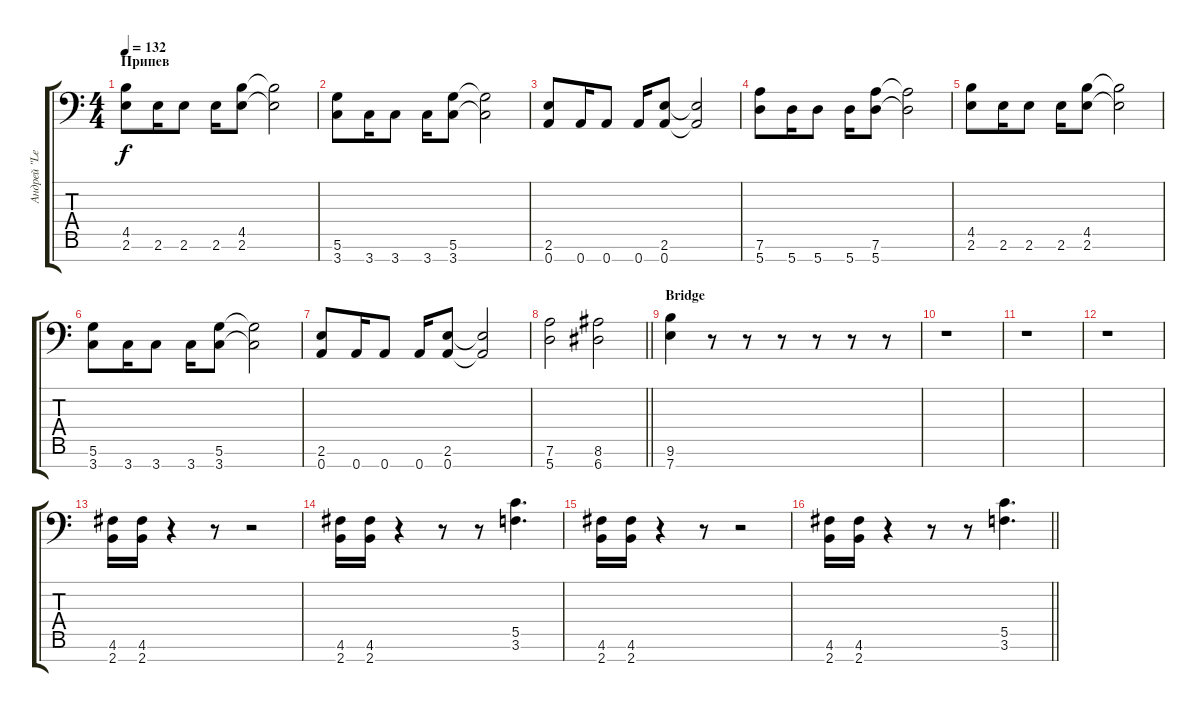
\track ("Андрей \"Leo\" Леонтьев" "Андрей \"Le") {instrument overdrivenguitar}
\staff {score tabs}
\tuning (D4 A3 F3 C3 G2 D2 A1) {hide}
\ts (4 4)
\section ("" "Припев")
\tempo 132
\clef f4
\ks c
(4.5 2.6).8{dy f instrument overdrivenguitar} 2.6.16 2.6.8 2.6.16 (4.5 2.6).8 (4.5{t} 2.6{t}).2 |
(5.6 3.7).8 3.7.16 3.7.8 3.7.16 (5.6 3.7).8 (5.6{t} 3.7{t}).2 |
(2.6 0.7).8 0.7.16 0.7.8 0.7.16 (2.6 0.7).8 (2.6{t} 0.7{t}).2 |
(7.6 5.7).8 5.7.16 5.7.8 5.7.16 (7.6 5.7).8 (7.6{t} 5.7{t}).2 |
(4.5 2.6).8 2.6.16 2.6.8 2.6.16 (4.5 2.6).8 (4.5{t} 2.6{t}).2 |
(5.6 3.7).8 3.7.16 3.7.8 3.7.16 (5.6 3.7).8 (5.6{t} 3.7{t}).2 |
(2.6 0.7).8 0.7.16 0.7.8 0.7.16 (2.6 0.7).8 (2.6{t} 0.7{t}).2 |
\barLineRight lightlight
(7.6 5.7).2 (8.6 6.7).2 |
\section ("" "Bridge")
(9.6 7.7).4 r.8 r.8 r.8 r.8 r.8 r.8 |
r.1 |
r.1 |
r.1 |
(4.6 2.7).16 (4.6 2.7).16 r.4 r.8 r.2 |
(4.6 2.7).16 (4.6 2.7).16 r.4 r.8 r.8 (5.5 3.6).4{d} |
(4.6 2.7).16 (4.6 2.7).16 r.4 r.8 r.2 |
\barLineRight lightlight
(4.6 2.7).16 (4.6 2.7).16 r.4 r.8 r.8 (5.5 3.6).4{d}
